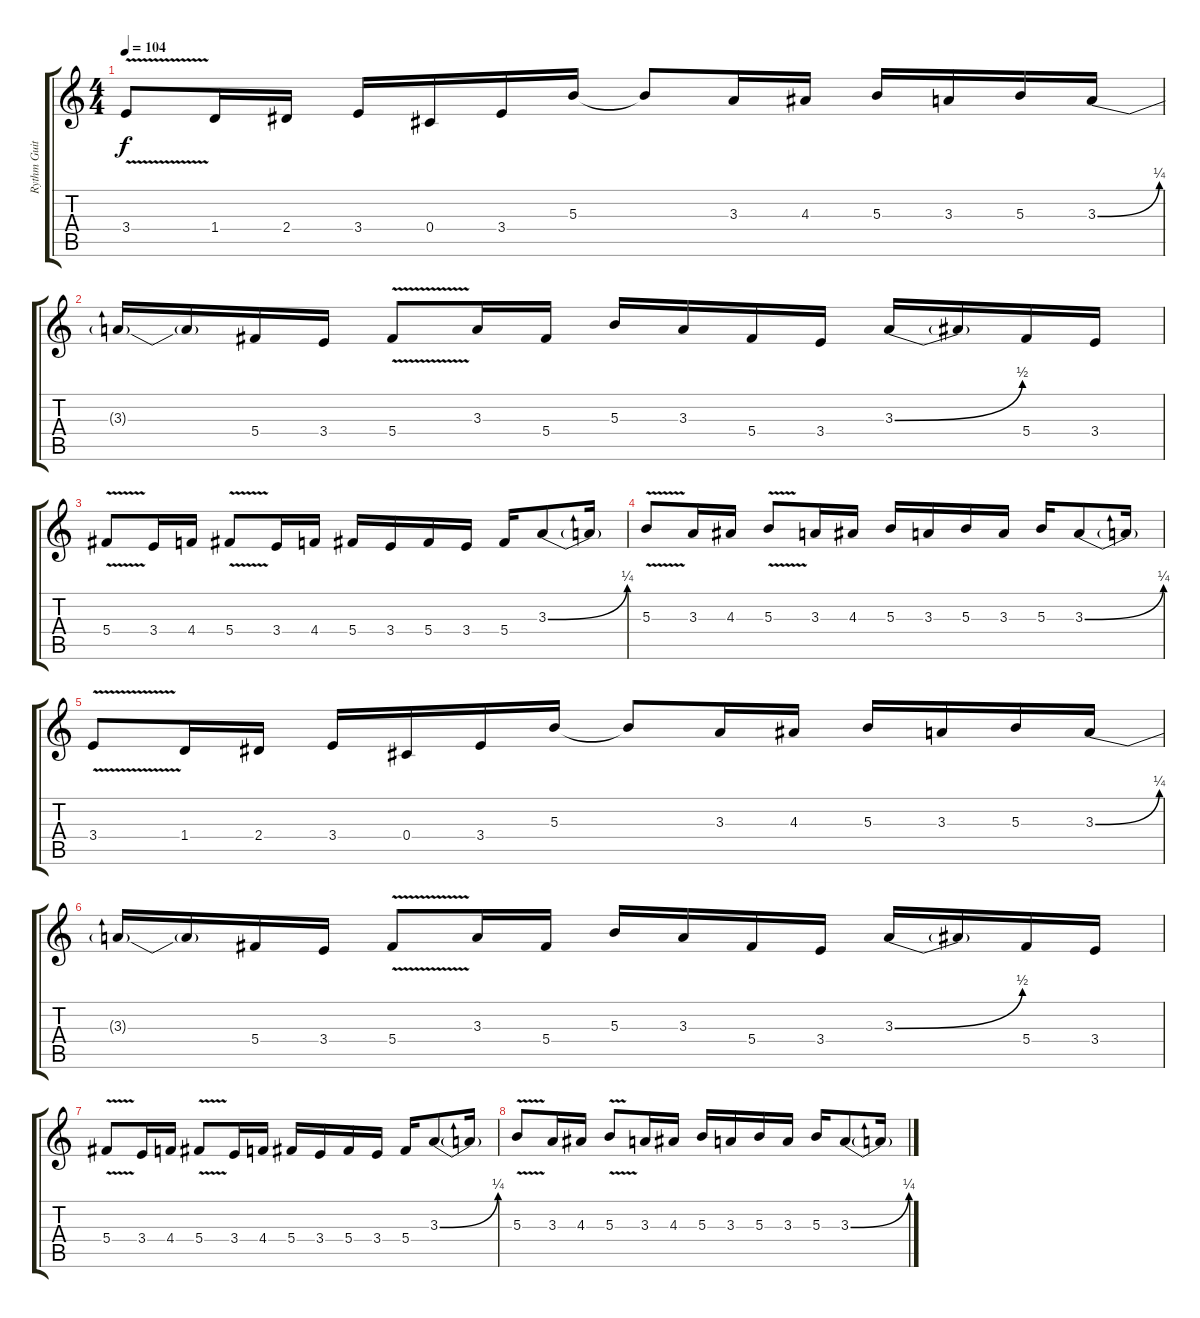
\track ("Rythm Guitar 2" "Rythm Guit") {instrument distortionguitar}
\staff {score tabs}
\tuning (Eb4 Bb3 Gb3 Db3 Ab2 Eb2) {hide}
\ts (4 4)
\tempo 104
\clef g2
\ks c
3.4{v}.8{dy f} 1.4.16 2.4.16 3.4.16 0.4.16 3.4.16 5.3.16 5.3{t}.8 3.3.16 4.3.16 5.3.16 3.3.16 5.3.16 3.3{be (bend 0 0 60 1)}.16 |
3.3{t}.16 3.3{t}.16 5.4.16 3.4.16 5.4{v}.8 3.3.16 5.4.16 5.3.16 3.3.16 5.4.16 3.4.16 3.3{be (bend 0 0 60 2)}.16 3.3{t}.16 5.4.16 3.4.16 |
5.4{v}.8 3.4.16 4.4.16 5.4{v}.8 3.4.16 4.4.16 5.4.16 3.4.16 5.4.16 3.4.16 5.4.16 3.3{be (bend 0 0 60 1)}.8 3.3{t}.16 |
5.3{v}.8 3.3.16 4.3.16 5.3{v}.8 3.3.16 4.3.16 5.3.16 3.3.16 5.3.16 3.3.16 5.3.16 3.3{be (bend 0 0 60 1)}.8 3.3{t}.16 |
3.4{v}.8 1.4.16 2.4.16 3.4.16 0.4.16 3.4.16 5.3.16 5.3{t}.8 3.3.16 4.3.16 5.3.16 3.3.16 5.3.16 3.3{be (bend 0 0 60 1)}.16 |
3.3{t}.16 3.3{t}.16 5.4.16 3.4.16 5.4{v}.8 3.3.16 5.4.16 5.3.16 3.3.16 5.4.16 3.4.16 3.3{be (bend 0 0 60 2)}.16 3.3{t}.16 5.4.16 3.4.16 |
5.4{v}.8 3.4.16 4.4.16 5.4{v}.8 3.4.16 4.4.16 5.4.16 3.4.16 5.4.16 3.4.16 5.4.16 3.3{be (bend 0 0 60 1)}.8 3.3{t}.16 |
5.3{v}.8 3.3.16 4.3.16 5.3{v}.8 3.3.16 4.3.16 5.3.16 3.3.16 5.3.16 3.3.16 5.3.16 3.3{be (bend 0 0 60 1)}.8 3.3{t}.16
